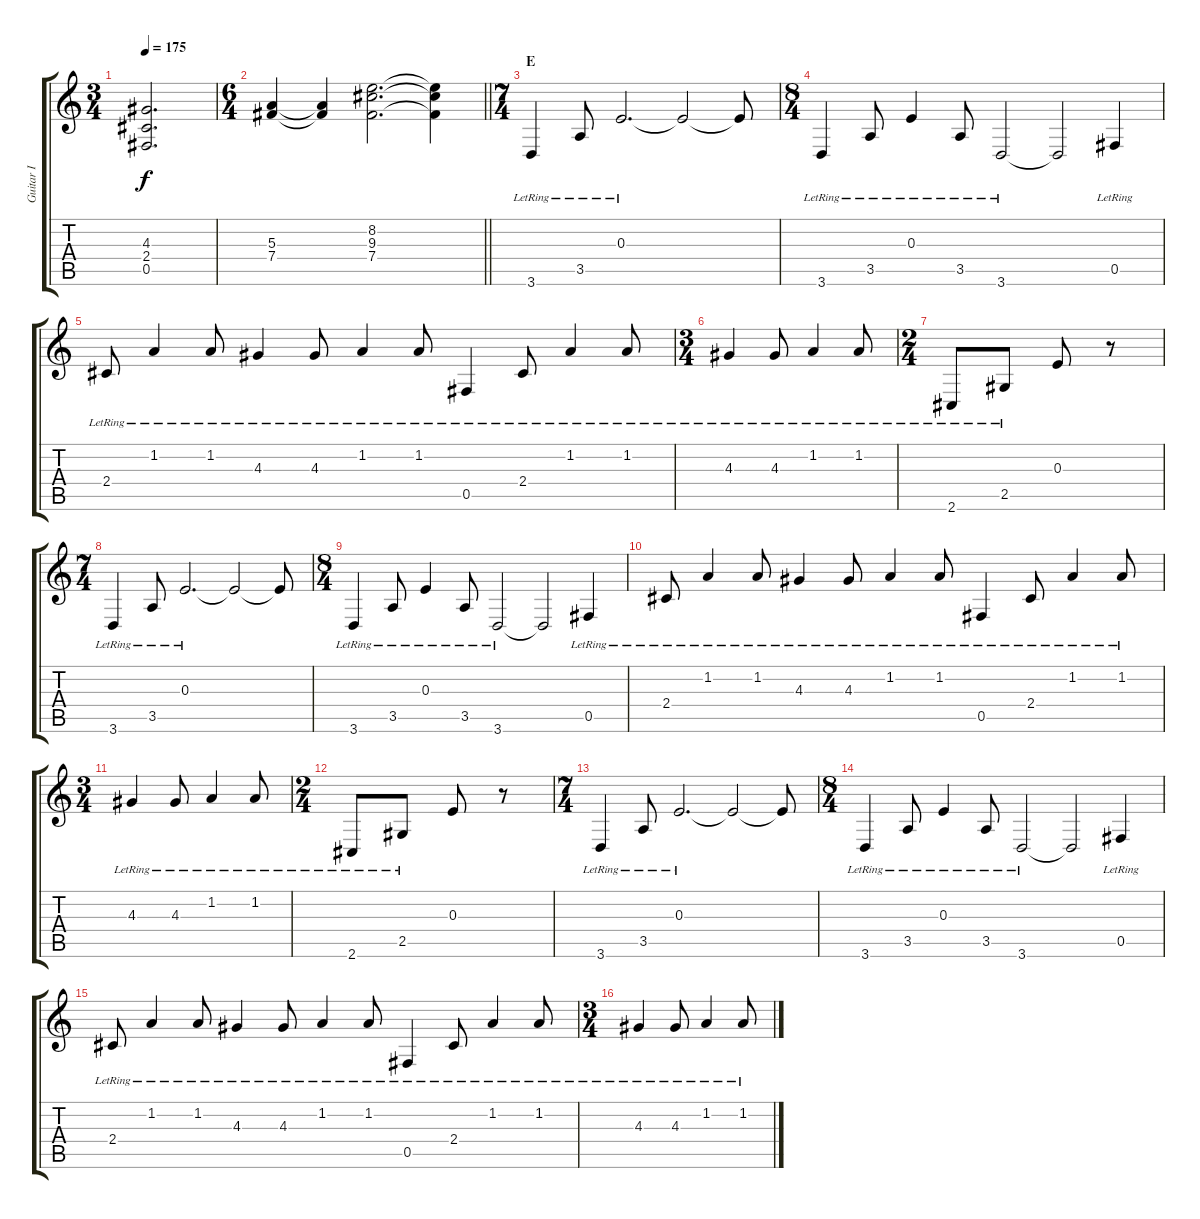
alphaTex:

\track ("Guitar I" "Guitar I") {instrument overdrivenguitar}
\staff {score tabs}
\tuning (Db4 Ab3 E3 B2 Gb2 B1) {hide}
\ts (3 4)
\tempo 175
\clef g2
\ks c
(4.3{t} 2.4{t} 0.5{t}).2{d dy f} |
\ts (6 4)
\barLineRight lightlight
(5.3 7.4).4 (5.3{t} 7.4{t}).4 (8.2 9.3 7.4).2{d} (8.2{t} 9.3{t} 7.4{t}).4 |
\ts (7 4)
\section ("" "E")
3.6{lr}.4 3.5{lr}.8 0.3{lr}.2{d} 0.3{t}.2 0.3{t}.8 |
\ts (8 4)
3.6{lr}.4 3.5{lr}.8 0.3{lr}.4 3.5{lr}.8 3.6{lr}.2 3.6{t}.2 0.5{lr}.4 |
2.4{lr}.8 1.2{lr}.4 1.2{lr}.8 4.3{lr}.4 4.3{lr}.8 1.2{lr}.4 1.2{lr}.8 0.5{lr}.4 2.4{lr}.8 1.2{lr}.4 1.2{lr}.8 |
\ts (3 4)
4.3{lr}.4 4.3{lr}.8 1.2{lr}.4 1.2{lr}.8 |
\ts (2 4)
2.6{lr}.8 2.5{lr}.8 0.3.8 r.8 |
\ts (7 4)
3.6{lr}.4 3.5{lr}.8 0.3{lr}.2{d} 0.3{t}.2 0.3{t}.8 |
\ts (8 4)
3.6{lr}.4 3.5{lr}.8 0.3{lr}.4 3.5{lr}.8 3.6{lr}.2 3.6{t}.2 0.5{lr}.4 |
2.4{lr}.8 1.2{lr}.4 1.2{lr}.8 4.3{lr}.4 4.3{lr}.8 1.2{lr}.4 1.2{lr}.8 0.5{lr}.4 2.4{lr}.8 1.2{lr}.4 1.2{lr}.8 |
\ts (3 4)
4.3{lr}.4 4.3{lr}.8 1.2{lr}.4 1.2{lr}.8 |
\ts (2 4)
2.6{lr}.8 2.5{lr}.8 0.3.8 r.8 |
\ts (7 4)
3.6{lr}.4 3.5{lr}.8 0.3{lr}.2{d} 0.3{t}.2 0.3{t}.8 |
\ts (8 4)
3.6{lr}.4 3.5{lr}.8 0.3{lr}.4 3.5{lr}.8 3.6{lr}.2 3.6{t}.2 0.5{lr}.4 |
2.4{lr}.8 1.2{lr}.4 1.2{lr}.8 4.3{lr}.4 4.3{lr}.8 1.2{lr}.4 1.2{lr}.8 0.5{lr}.4 2.4{lr}.8 1.2{lr}.4 1.2{lr}.8 |
\ts (3 4)
4.3{lr}.4 4.3{lr}.8 1.2{lr}.4 1.2{lr}.8
